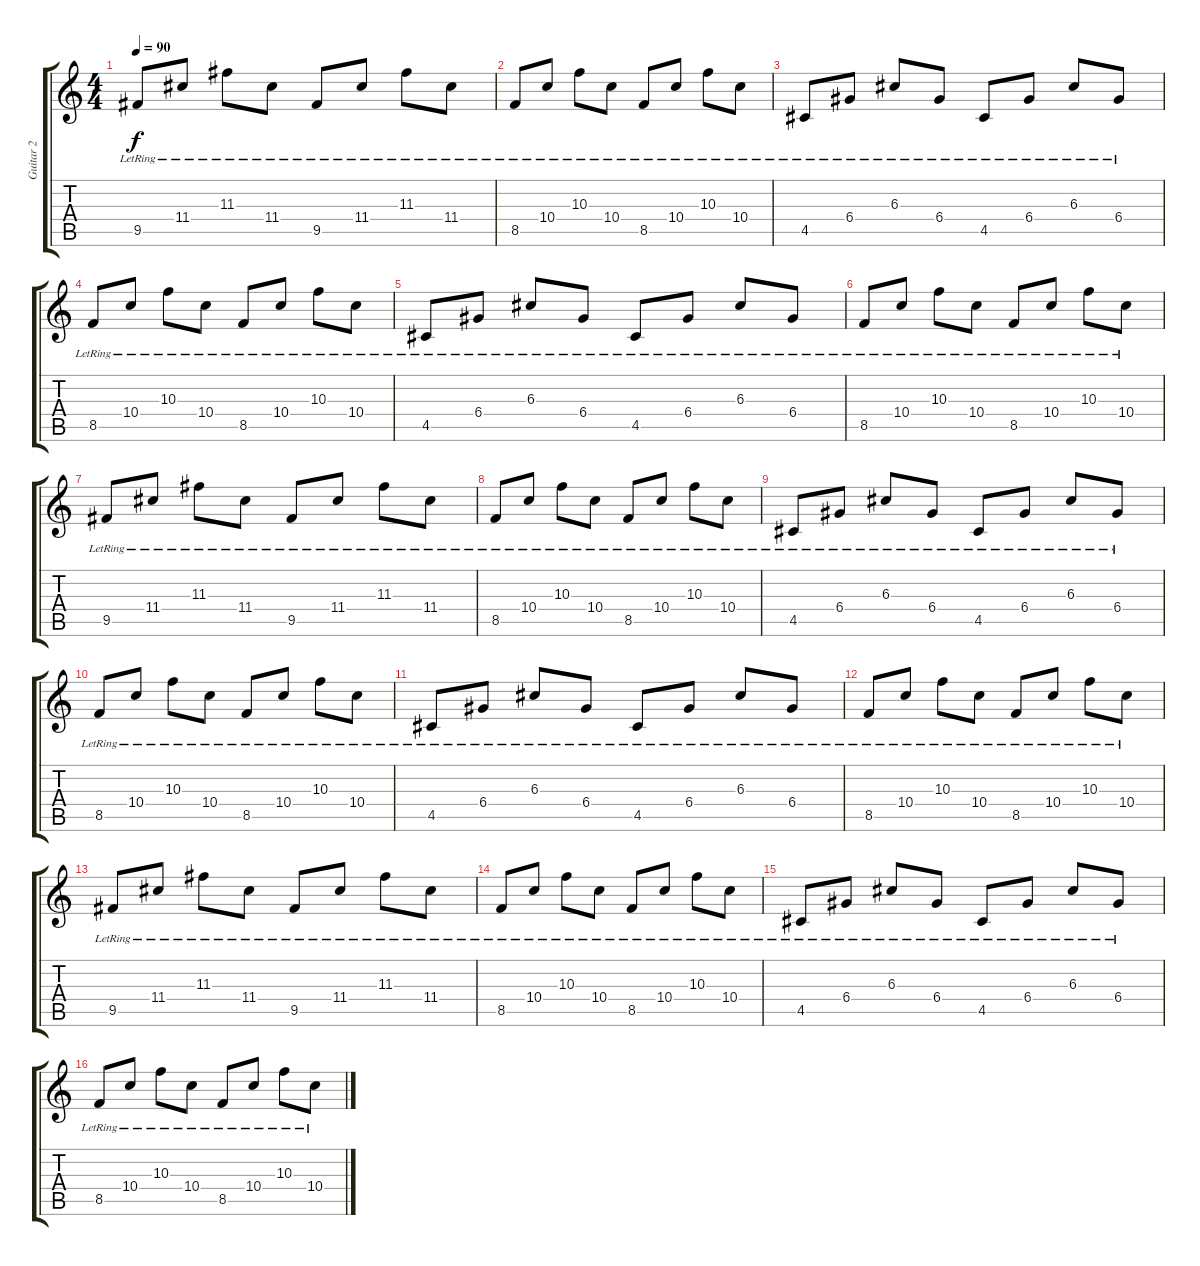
\track ("Guitar 2" "Guitar 2") {instrument acousticguitarsteel}
\staff {score tabs}
\tuning (E4 B3 G3 D3 A2 E2) {hide}
\ts (4 4)
\tempo 90
\clef g2
\ks c
9.5{lr}.8{dy f} 11.4{lr}.8 11.3{lr}.8 11.4{lr}.8 9.5{lr}.8 11.4{lr}.8 11.3{lr}.8 11.4{lr}.8 |
8.5{lr}.8 10.4{lr}.8 10.3{lr}.8 10.4{lr}.8 8.5{lr}.8 10.4{lr}.8 10.3{lr}.8 10.4{lr}.8 |
4.5{lr}.8 6.4{lr}.8 6.3{lr}.8 6.4{lr}.8 4.5{lr}.8 6.4{lr}.8 6.3{lr}.8 6.4{lr}.8 |
8.5{lr}.8 10.4{lr}.8 10.3{lr}.8 10.4{lr}.8 8.5{lr}.8 10.4{lr}.8 10.3{lr}.8 10.4{lr}.8 |
4.5{lr}.8 6.4{lr}.8 6.3{lr}.8 6.4{lr}.8 4.5{lr}.8 6.4{lr}.8 6.3{lr}.8 6.4{lr}.8 |
8.5{lr}.8 10.4{lr}.8 10.3{lr}.8 10.4{lr}.8 8.5{lr}.8 10.4{lr}.8 10.3{lr}.8 10.4{lr}.8 |
9.5{lr}.8 11.4{lr}.8 11.3{lr}.8 11.4{lr}.8 9.5{lr}.8 11.4{lr}.8 11.3{lr}.8 11.4{lr}.8 |
8.5{lr}.8 10.4{lr}.8 10.3{lr}.8 10.4{lr}.8 8.5{lr}.8 10.4{lr}.8 10.3{lr}.8 10.4{lr}.8 |
4.5{lr}.8 6.4{lr}.8 6.3{lr}.8 6.4{lr}.8 4.5{lr}.8 6.4{lr}.8 6.3{lr}.8 6.4{lr}.8 |
8.5{lr}.8 10.4{lr}.8 10.3{lr}.8 10.4{lr}.8 8.5{lr}.8 10.4{lr}.8 10.3{lr}.8 10.4{lr}.8 |
4.5{lr}.8 6.4{lr}.8 6.3{lr}.8 6.4{lr}.8 4.5{lr}.8 6.4{lr}.8 6.3{lr}.8 6.4{lr}.8 |
8.5{lr}.8 10.4{lr}.8 10.3{lr}.8 10.4{lr}.8 8.5{lr}.8 10.4{lr}.8 10.3{lr}.8 10.4{lr}.8 |
9.5{lr}.8 11.4{lr}.8 11.3{lr}.8 11.4{lr}.8 9.5{lr}.8 11.4{lr}.8 11.3{lr}.8 11.4{lr}.8 |
8.5{lr}.8 10.4{lr}.8 10.3{lr}.8 10.4{lr}.8 8.5{lr}.8 10.4{lr}.8 10.3{lr}.8 10.4{lr}.8 |
4.5{lr}.8 6.4{lr}.8 6.3{lr}.8 6.4{lr}.8 4.5{lr}.8 6.4{lr}.8 6.3{lr}.8 6.4{lr}.8 |
8.5{lr}.8 10.4{lr}.8 10.3{lr}.8 10.4{lr}.8 8.5{lr}.8 10.4{lr}.8 10.3{lr}.8 10.4{lr}.8
